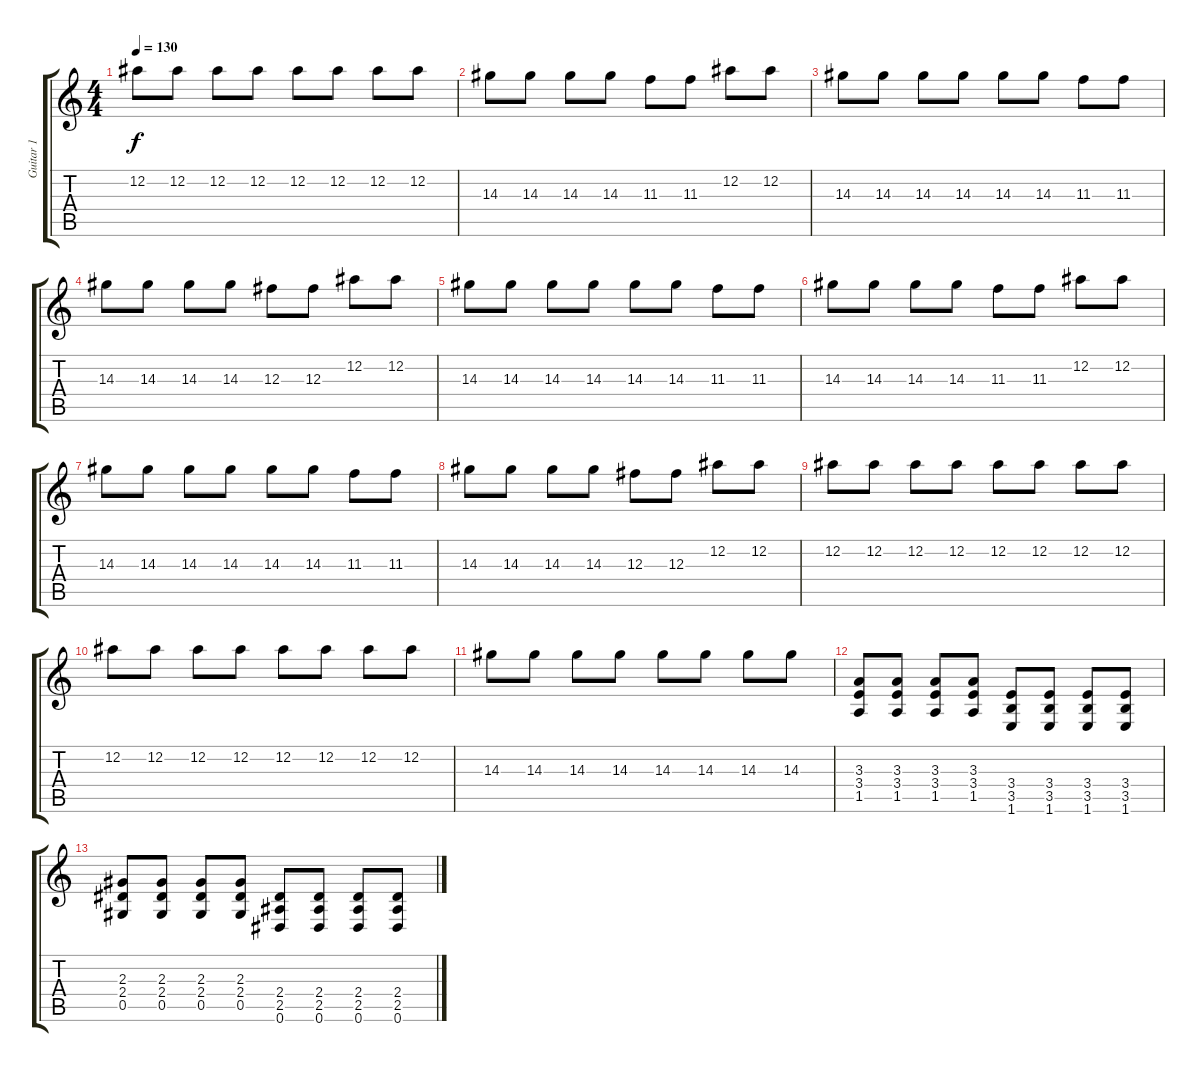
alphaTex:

\track ("Guitar 1" "Guitar 1") {instrument distortionguitar}
\staff {score tabs}
\tuning (Eb4 Bb3 Gb3 Db3 Ab2 Eb2) {hide}
\ts (4 4)
\tempo 130
\clef g2
\ks c
12.2.8{dy f} 12.2.8 12.2.8 12.2.8 12.2.8 12.2.8 12.2.8 12.2.8 |
14.3.8{instrument lead1square} 14.3.8 14.3.8 14.3.8 11.3.8 11.3.8 12.2.8 12.2.8 |
14.3.8 14.3.8 14.3.8 14.3.8 14.3.8 14.3.8 11.3.8 11.3.8 |
14.3.8 14.3.8 14.3.8 14.3.8 12.3.8 12.3.8 12.2.8 12.2.8 |
14.3.8 14.3.8 14.3.8 14.3.8 14.3.8 14.3.8 11.3.8 11.3.8 |
14.3.8{instrument lead1square} 14.3.8 14.3.8 14.3.8 11.3.8 11.3.8 12.2.8 12.2.8 |
14.3.8 14.3.8 14.3.8 14.3.8 14.3.8 14.3.8 11.3.8 11.3.8 |
14.3.8 14.3.8 14.3.8 14.3.8 12.3.8 12.3.8 12.2.8 12.2.8 |
12.2.8 12.2.8 12.2.8 12.2.8 12.2.8 12.2.8 12.2.8 12.2.8 |
12.2.8 12.2.8 12.2.8 12.2.8 12.2.8 12.2.8 12.2.8 12.2.8 |
14.3.8 14.3.8 14.3.8 14.3.8 14.3.8 14.3.8 14.3.8 14.3.8 |
(3.3 3.4 1.5).8{balance 4 instrument distortionguitar} (3.3 3.4 1.5).8 (3.3 3.4 1.5).8 (3.3 3.4 1.5).8 (3.4 3.5 1.6).8 (3.4 3.5 1.6).8 (3.4 3.5 1.6).8 (3.4 3.5 1.6).8 |
(2.3 2.4 0.5).8 (2.3 2.4 0.5).8 (2.3 2.4 0.5).8 (2.3 2.4 0.5).8 (2.4 2.5 0.6).8 (2.4 2.5 0.6).8 (2.4 2.5 0.6).8 (2.4 2.5 0.6).8
